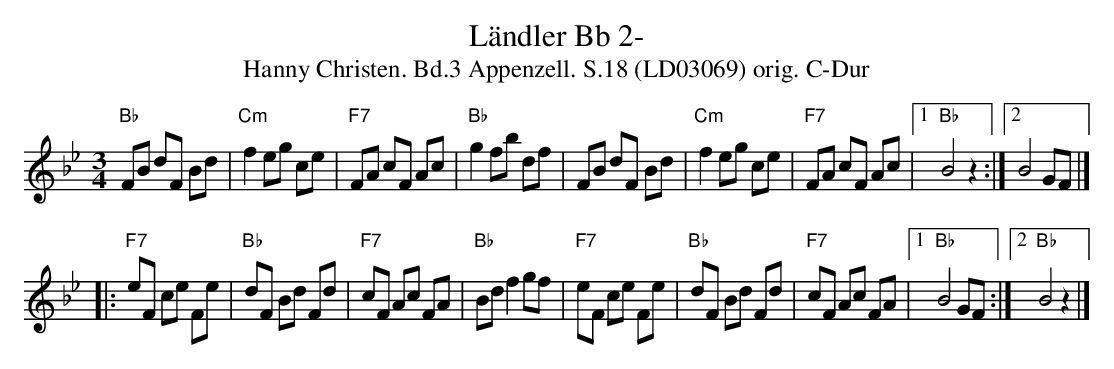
X:1
T:Ländler Bb 2-
T:Hanny Christen. Bd.3 Appenzell. S.18 (LD03069) orig. C-Dur
M:3/4
L:1/8
K:Bbmaj
"Bb"FB dF Bd | "Cm"f2 eg ce | "F7"FA cF Ac | "Bb"g2 fb df | \
FB dF Bd | "Cm"f2 eg ce | "F7"FA cF Ac |1 "Bb"B4 z2 :|2 B4 GF |]
|: "F7"eF ce Fe | "Bb"dF Bd Fd | "F7"cF Ac FA | "Bb"Bd f2 gf | \
"F7"eF ce Fe | "Bb"dF Bd Fd | "F7"cF Ac FA |1 "Bb"B4 GF :|2 "Bb"B4 z2 |]
